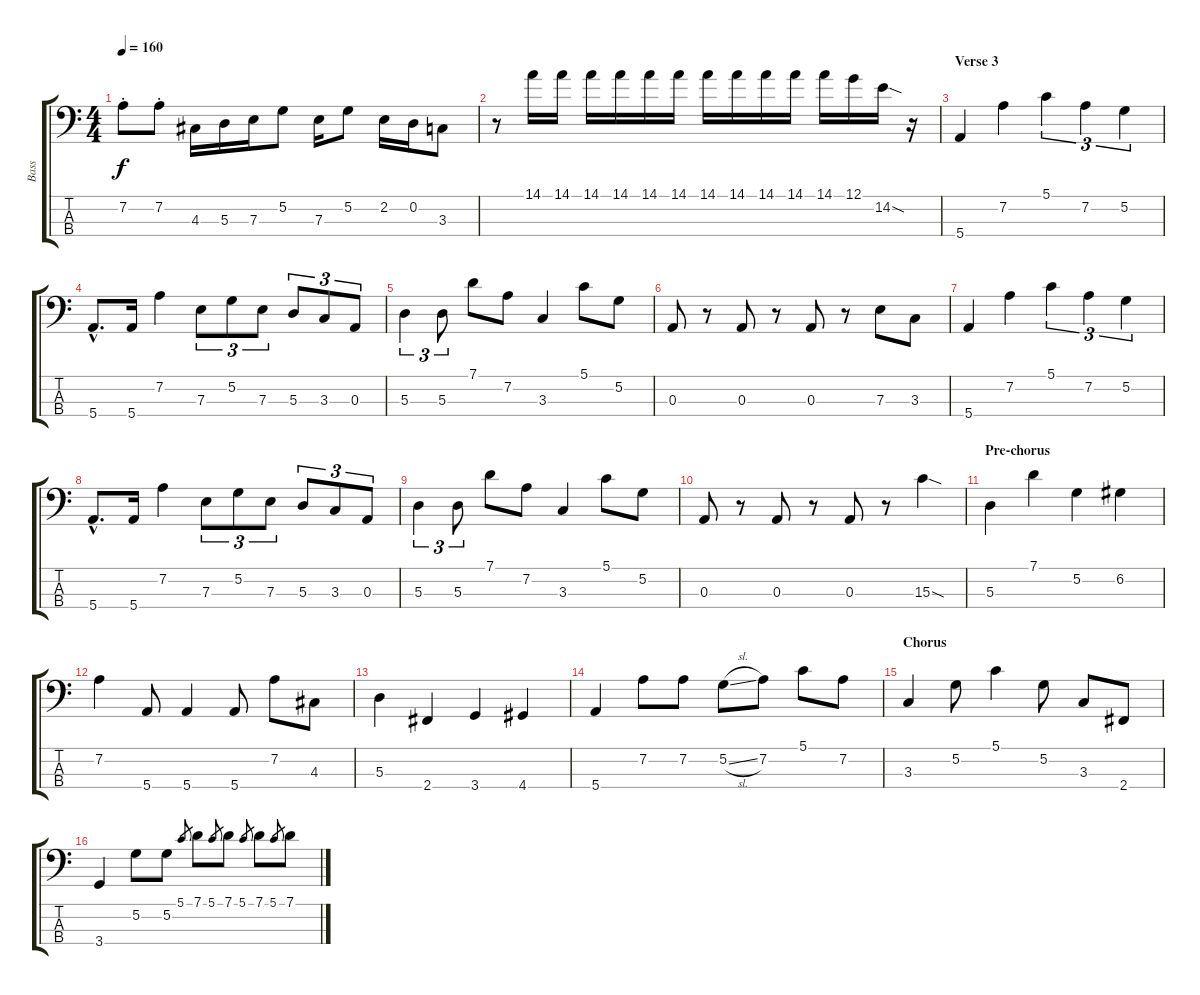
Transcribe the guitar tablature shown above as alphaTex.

\track ("Bass" "Bass") {instrument electricbassfinger}
\staff {score tabs}
\tuning (G2 D2 A1 E1) {hide}
\ts (4 4)
\tempo 160
\clef f4
\ks c
7.2{st}.8{dy f} 7.2{st}.8 4.3.16 5.3.16 7.3.16 5.2.8 7.3.16 5.2.8 2.2.16 0.2.16 3.3.8 |
r.8 14.1.16 14.1.16 14.1.16 14.1.16 14.1.16 14.1.16 14.1.16 14.1.16 14.1.16 14.1.16 14.1.16 12.1.16 14.2{sod}.16 r.16 |
\section ("" "Verse 3")
5.4.4 7.2.4 5.1.4{tu (3 2)} 7.2.4{tu (3 2)} 5.2.4{tu (3 2)} |
5.4{hac}.8{d} 5.4.16 7.2.4 7.3.8{tu (3 2)} 5.2.8{tu (3 2)} 7.3.8{tu (3 2)} 5.3.8{tu (3 2)} 3.3.8{tu (3 2)} 0.3.8{tu (3 2)} |
5.3.4{tu (3 2)} 5.3.8{tu (3 2)} 7.1.8 7.2.8 3.3.4 5.1.8 5.2.8 |
0.3.8 r.8 0.3.8 r.8 0.3.8 r.8 7.3.8 3.3.8 |
5.4.4 7.2.4 5.1.4{tu (3 2)} 7.2.4{tu (3 2)} 5.2.4{tu (3 2)} |
5.4{hac}.8{d} 5.4.16 7.2.4 7.3.8{tu (3 2)} 5.2.8{tu (3 2)} 7.3.8{tu (3 2)} 5.3.8{tu (3 2)} 3.3.8{tu (3 2)} 0.3.8{tu (3 2)} |
5.3.4{tu (3 2)} 5.3.8{tu (3 2)} 7.1.8 7.2.8 3.3.4 5.1.8 5.2.8 |
0.3.8 r.8 0.3.8 r.8 0.3.8 r.8 15.3{sod}.4 |
\section ("" "Pre-chorus")
5.3.4 7.1.4 5.2.4 6.2.4 |
7.2.4 5.4.8 5.4.4 5.4.8 7.2.8 4.3.8 |
5.3.4 2.4.4 3.4.4 4.4.4 |
5.4.4 7.2.8 7.2.8 5.2{sl}.8 7.2.8 5.1.8 7.2.8 |
\section ("" "Chorus")
3.3.4 5.2.8 5.1.4 5.2.8 3.3.8 2.4.8 |
3.4.4 5.2.8 5.2.8 5.1.8{gr} 7.1.8 5.1.8{gr} 7.1.8 5.1.8{gr} 7.1.8 5.1.8{gr} 7.1.8
